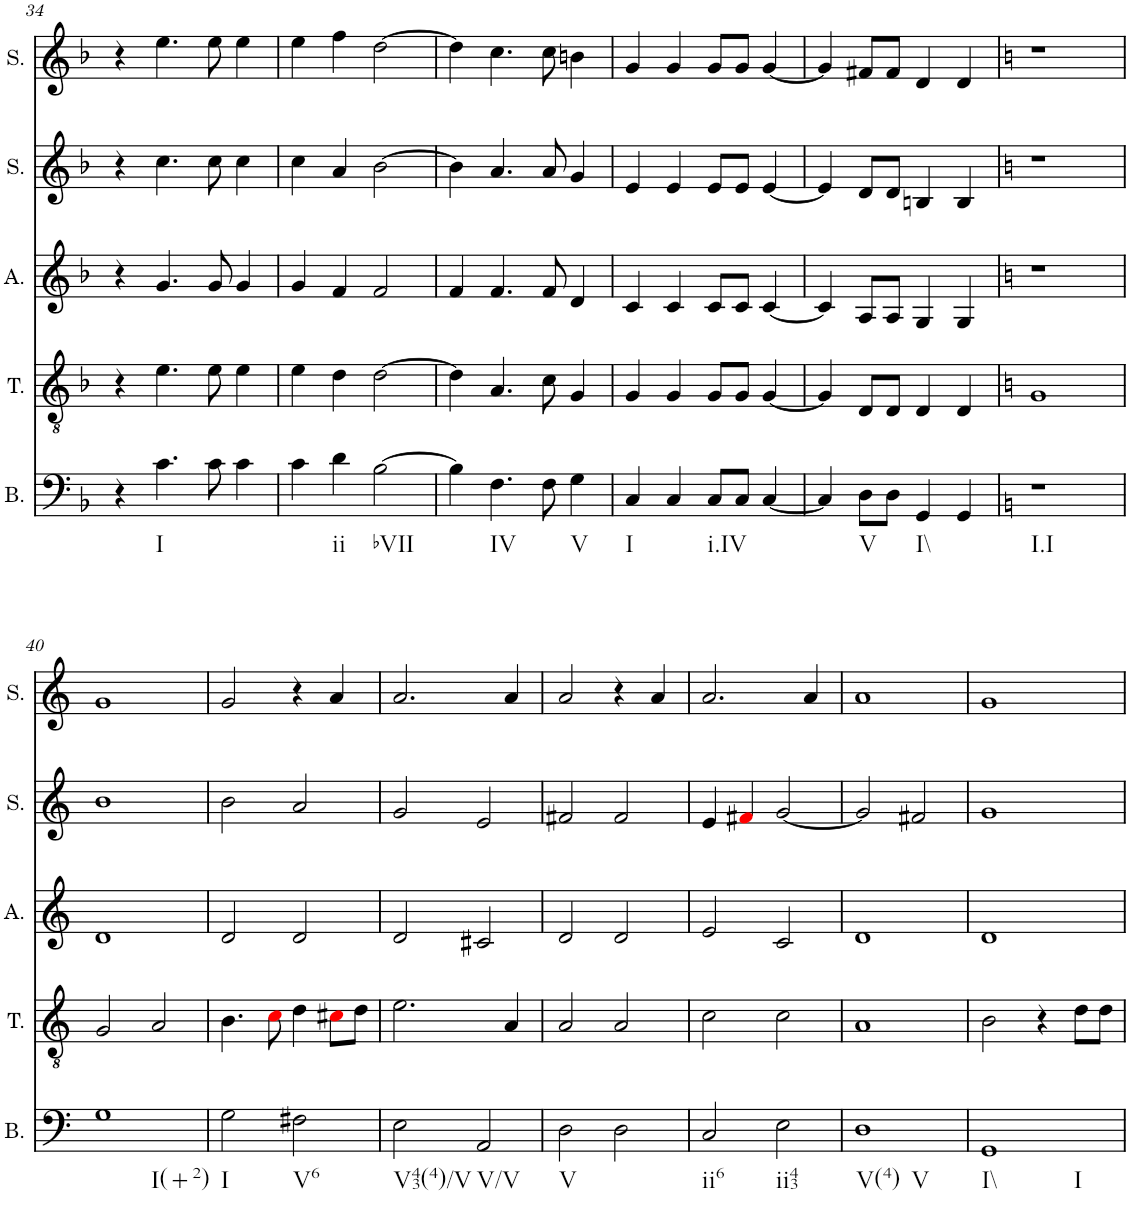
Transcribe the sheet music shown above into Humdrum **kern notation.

**kern	**kern	**kern	**kern	**kern
*part5	*part4	*part3	*part2	*part1
*staff5	*staff4	*staff3	*staff2	*staff1
*I"Bass	*I"Tenor	*I"Alto	*I"Soprano	*I"Soprano
*I'B.	*I'T.	*I'A.	*I'S.	*I'S.
!!LO:PB:g=z
*clefF4	*clefGv2	*clefG2	*clefG2	*clefG2
*k[b-]	*k[b-]	*k[b-]	*k[b-]	*k[b-]
*M4/4	*M4/4	*M4/4	*M4/4	*M4/4
=34	=34	=34	=34	=34
4r	4r	4r	4r	4r
!LO:TX:b:t=I	!	!	!	!
4.c\	4.e\	4.g/	4.cc\	4.ee\
8c\	8e\	8g/	8cc\	8ee\
4c\	4e\	4g/	4cc\	4ee\
=35	=35	=35	=35	=35
4c\	4e\	4g/	4cc\	4ee\
!LO:TX:b:t=ii	!	!	!	!
4d\	4d\	4f/	4a/	4ff\
!LO:TX:b:t=bVII	!	!	!	!
[2B-\	[2d\	2f/	[2b-\	[2dd\
=36	=36	=36	=36	=36
4B-\]	4d\]	4f/	4b-\]	4dd\]
!LO:TX:b:t=IV	!	!	!	!
4.F\	4.A/	4.f/	4.a/	4.cc\
8F\	8c\	8f/	8a/	8cc\
!LO:TX:b:t=V	!	!	!	!
4G\	4G/	4d/	4g/	4bn\
=37	=37	=37	=37	=37
!LO:TX:b:t=I	!	!	!	!
4C/	4G/	4c/	4e/	4g/
4C/	4G/	4c/	4e/	4g/
!LO:TX:b:t=i.IV	!	!	!	!
8C/L	8G/L	8c/L	8e/L	8g/L
8C/J	8G/J	8c/J	8e/J	8g/J
[4C/	[4G/	[4c/	[4e/	[4g/
=38	=38	=38	=38	=38
4C/]	4G/]	4c/]	4e/]	4g/]
!LO:TX:b:t=V	!	!	!	!
8D\L	8D/L	8A/L	8d/L	8f#X/L
8D\J	8D/J	8A/J	8d/J	8f#/J
!LO:TX:b:t=I\\	!	!	!	!
4GG/	4D/	4G/	4Bn/	4d/
4GG/	4D/	4G/	4B/	4d/
=39	=39	=39	=39	=39
*k[]	*k[]	*k[]	*k[]	*k[]
!LO:TX:b:t=I.I	!	!	!	!
1r	1G	1r	1r	1r
!!LO:LB:g=z
=40	=40	=40	=40	=40
!LO:TX:b:t=I(+2)	!	!	!	!
1G	2G/	1d	1b	1g
.	2A/	.	.	.
=41	=41	=41	=41	=41
!LO:TX:b:t=I	!	!	!	!
2G\	4.B\	2d/	2b\	2g/
.	8ci\	.	.	.
!LO:TX:b:t=V6	!	!	!	!
2F#X\	4d\	2d/	2a/	4r
.	8c#Xi\L	.	.	4a/
.	8d\J	.	.	.
=42	=42	=42	=42	=42
!LO:TX:b:t=V43(4)/V	!	!	!	!
2E\	2.e\	2d/	2g/	2.a/
!LO:TX:b:t=V/V	!	!	!	!
2AA/	.	2c#X/	2e/	.
.	4A/	.	.	4a/
=43	=43	=43	=43	=43
!LO:TX:b:t=V	!	!	!	!
2D\	2A/	2d/	2f#X/	2a/
2D\	2A/	2d/	2f#/	4r
.	.	.	.	4a/
=44	=44	=44	=44	=44
!LO:TX:b:t=ii6	!	!	!	!
2C/	2c\	2e/	4e/	2.a/
.	.	.	4f#Xi/	.
!LO:TX:b:t=ii43	!	!	!	!
2E\	2c\	2c/	[2g/	.
.	.	.	.	4a/
=45	=45	=45	=45	=45
!LO:TX:b:t=V(4)	!	!	!	!
!LO:TX:b:t=V	!	!	!	!
1D	1A	1d	2g/]	1a
.	.	.	2f#X/	.
=46	=46	=46	=46	=46
!LO:TX:b:t=I\\	!	!	!	!
!LO:TX:b:t=I	!	!	!	!
1GG	2B\	1d	1g	1g
.	4r	.	.	.
.	8d\L	.	.	.
.	8d\J	.	.	.
=	=	=	=	=
*-	*-	*-	*-	*-
